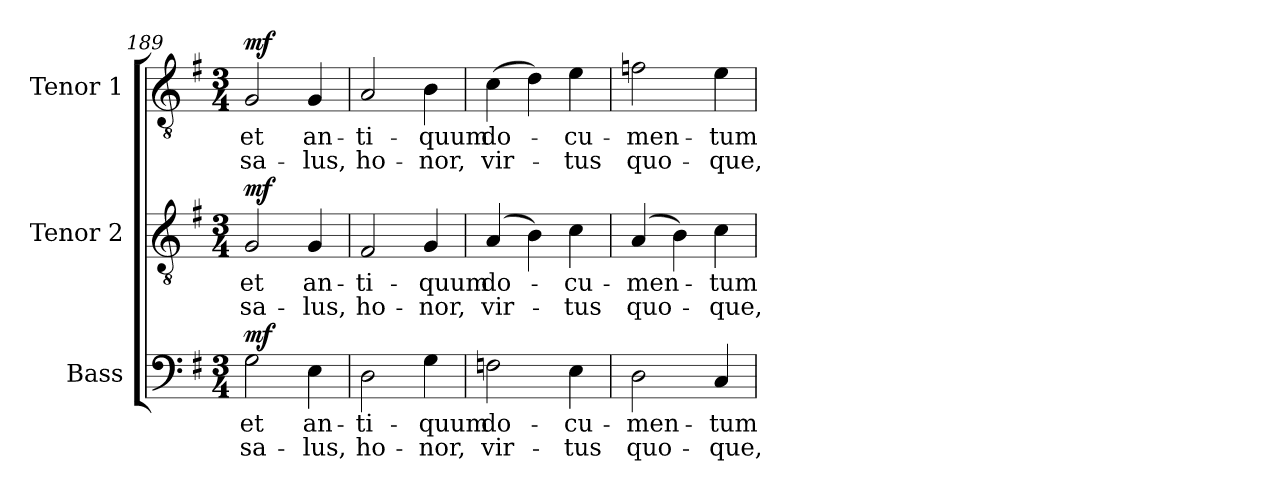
**kern	**text	**text	**dynam	**kern	**text	**text	**dynam	**kern	**text	**text	**dynam
*part3	*part3	*part3	*part3	*part2	*part2	*part2	*part2	*part1	*part1	*part1	*part1
*staff3	*staff3	*staff3	*staff3	*staff2	*staff2	*staff2	*staff2	*staff1	*staff1	*staff1	*staff1
*I"Bass	*	*	*	*I"Tenor 2	*	*	*	*I"Tenor 1	*	*	*
*I'B.	*	*	*	*I'T. 2	*	*	*	*I'T. 1	*	*	*
*clefF4	*	*	*	*clefGv2	*	*	*	*clefGv2	*	*	*
*k[f#]	*	*	*	*k[f#]	*	*	*	*k[f#]	*	*	*
*G:	*	*	*	*G:	*	*	*	*G:	*	*	*
*M3/4	*	*	*	*M3/4	*	*	*	*M3/4	*	*	*
=189	=189	=189	=189	=189	=189	=189	=189	=189	=189	=189	=189
!	!LO:LY:b	!LO:LY:b	!LO:DY:a	!	!LO:LY:b	!LO:LY:b	!LO:DY:b	!	!LO:LY:b	!LO:LY:b	!LO:DY:a
2G\	et	sa-	mf	2G/	et	sa-	mf	2G/	et	sa-	mf
!	!LO:LY:b	!LO:LY:b	!	!	!LO:LY:b	!LO:LY:b	!	!	!LO:LY:b	!LO:LY:b	!
4E\	an-	-lus,	.	4G/	an-	-lus,	.	4G/	an-	-lus,	.
=190	=190	=190	=190	=190	=190	=190	=190	=190	=190	=190	=190
!	!LO:LY:b	!LO:LY:b	!	!	!LO:LY:b	!LO:LY:b	!	!	!LO:LY:b	!LO:LY:b	!
2D\	-ti-	ho-	.	2F#/	-ti-	ho-	.	2A/	-ti-	ho-	.
!	!LO:LY:b	!LO:LY:b	!	!	!LO:LY:b	!LO:LY:b	!	!	!LO:LY:b	!LO:LY:b	!
4G\	-quum	-nor,	.	4G/	-quum	-nor,	.	4B\	-quum	-nor,	.
=191	=191	=191	=191	=191	=191	=191	=191	=191	=191	=191	=191
!	!LO:LY:b	!LO:LY:b	!	!	!LO:LY:b	!LO:LY:b	!	!	!LO:LY:b	!LO:LY:b	!
2Fn\	do-	vir-	.	(4A/	do-	vir-	.	(>4c\	do-	vir-	.
.	.	.	.	4B\)	.	.	.	4d\)	.	.	.
!	!LO:LY:b	!LO:LY:b	!	!	!LO:LY:b	!LO:LY:b	!	!	!LO:LY:b	!LO:LY:b	!
4E\	-cu-	-tus	.	4c\	-cu-	-tus	.	4e\	-cu-	-tus	.
=192	=192	=192	=192	=192	=192	=192	=192	=192	=192	=192	=192
!	!LO:LY:b	!LO:LY:b	!	!	!LO:LY:b	!LO:LY:b	!	!	!LO:LY:b	!LO:LY:b	!
2D\	-men-	quo-	.	(4A/	-men-	quo-	.	2fn\	-men-	quo-	.
.	.	.	.	4B\)	.	.	.	.	.	.	.
!	!LO:LY:b	!LO:LY:b	!	!	!LO:LY:b	!LO:LY:b	!	!	!LO:LY:b	!LO:LY:b	!
4C/	-tum	-que,	.	4c\	-tum	-que,	.	4e\	-tum	-que,	.
=	=	=	=	=	=	=	=	=	=	=	=
*-	*-	*-	*-	*-	*-	*-	*-	*-	*-	*-	*-
